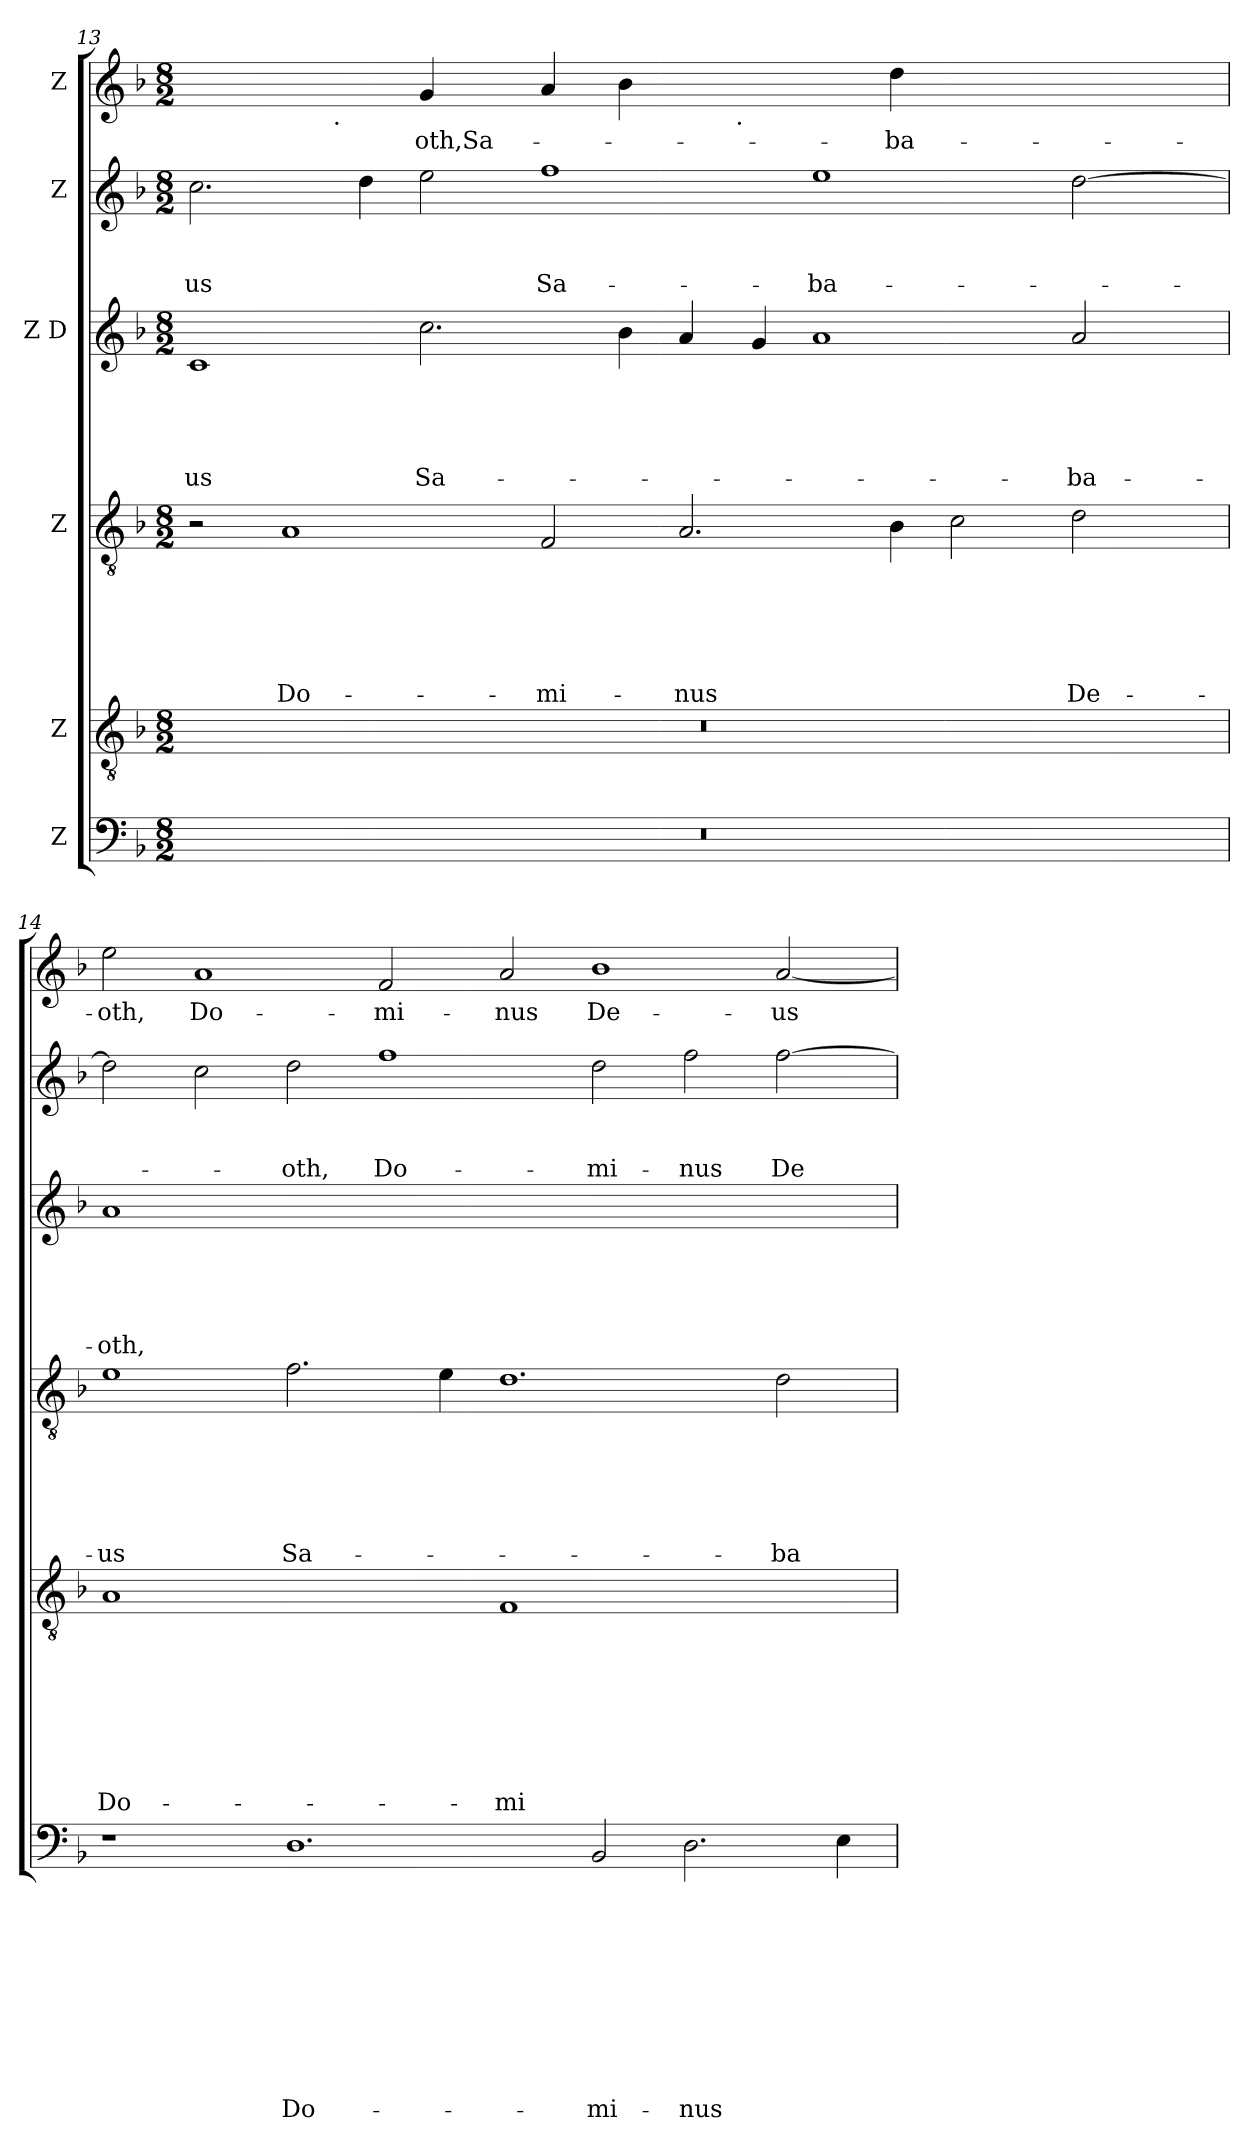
**kern	**text	**text	**text	**text	**text	**text	**text	**text	**text	**text	**kern	**text	**text	**text	**text	**text	**text	**text	**text	**kern	**text	**text	**text	**text	**text	**text	**kern	**text	**text	**text	**text	**text	**kern	**text	**text	**text	**kern	**text
*part6	*part6	*part6	*part6	*part6	*part6	*part6	*part6	*part6	*part6	*part6	*part5	*part5	*part5	*part5	*part5	*part5	*part5	*part5	*part5	*part4	*part4	*part4	*part4	*part4	*part4	*part4	*part3	*part3	*part3	*part3	*part3	*part3	*part2	*part2	*part2	*part2	*part1	*part1
*staff6	*staff6	*staff6	*staff6	*staff6	*staff6	*staff6	*staff6	*staff6	*staff6	*staff6	*staff5	*staff5	*staff5	*staff5	*staff5	*staff5	*staff5	*staff5	*staff5	*staff4	*staff4	*staff4	*staff4	*staff4	*staff4	*staff4	*staff3	*staff3	*staff3	*staff3	*staff3	*staff3	*staff2	*staff2	*staff2	*staff2	*staff1	*staff1
*I"Z	*	*	*	*	*	*	*	*	*	*	*I"Z	*	*	*	*	*	*	*	*	*I"Z	*	*	*	*	*	*	*I"Z D	*	*	*	*	*	*I"Z	*	*	*	*I"Z	*
*clefF4	*	*	*	*	*	*	*	*	*	*	*clefGv2	*	*	*	*	*	*	*	*	*clefGv2	*	*	*	*	*	*	*clefG2	*	*	*	*	*	*clefG2	*	*	*	*clefG2	*
*k[b-]	*	*	*	*	*	*	*	*	*	*	*k[b-]	*	*	*	*	*	*	*	*	*k[b-]	*	*	*	*	*	*	*k[b-]	*	*	*	*	*	*k[b-]	*	*	*	*k[b-]	*
*F:	*	*	*	*	*	*	*	*	*	*	*F:	*	*	*	*	*	*	*	*	*F:	*	*	*	*	*	*	*F:	*	*	*	*	*	*F:	*	*	*	*F:	*
*M8/2	*	*	*	*	*	*	*	*	*	*	*M8/2	*	*	*	*	*	*	*	*	*M8/2	*	*	*	*	*	*	*M8/2	*	*	*	*	*	*M8/2	*	*	*	*M8/2	*
=13	=13	=13	=13	=13	=13	=13	=13	=13	=13	=13	=13	=13	=13	=13	=13	=13	=13	=13	=13	=13	=13	=13	=13	=13	=13	=13	=13	=13	=13	=13	=13	=13	=13	=13	=13	=13	=13	=13
!	!	!	!	!	!	!	!	!	!	!	!	!	!	!	!	!	!	!	!	!	!	!	!	!	!	!	!	!	!	!	!	!LO:LY:b	!	!	!	!LO:LY:b	!	!
*	*	*	*	*	*	*	*	*	*	*	*	*	*	*	*	*	*	*	*	*	*	*	*	*	*	*	*	*	*	*	*	*	*	*	*	*	*^	*
*	*	*	*	*	*	*	*	*	*	*	*	*	*	*	*	*	*	*	*	*	*	*	*	*	*	*	*	*	*	*	*	*	*	*	*	*	*	*^	*
00r	.	.	.	.	.	.	.	.	.	.	00r	.	.	.	.	.	.	.	.	2r	.	.	.	.	.	.	1c	.	.	.	.	-us	2.cc\	.	.	-us	1ryy	2ryy	1ryy	.
!	!	!	!	!	!	!	!	!	!	!	!	!	!	!	!	!	!	!	!	!	!	!	!	!	!	!LO:LY:b	!	!	!	!	!	!	!	!	!	!	!	!	!	!
.	.	.	.	.	.	.	.	.	.	.	.	.	.	.	.	.	.	.	.	1A	.	.	.	.	.	Do-	.	.	.	.	.	.	.	.	.	.	.	8.ryy	.	.
!	!	!	!	!	!	!	!	!	!	!	!	!	!	!	!	!	!	!	!	!	!	!	!	!	!	!	!	!	!	!	!	!	!	!	!	!	!	!LO:TX:b:t=.	!	!
.	.	.	.	.	.	.	.	.	.	.	.	.	.	.	.	.	.	.	.	.	.	.	.	.	.	.	.	.	.	.	.	.	.	.	.	.	.	1ryy	.	.
.	.	.	.	.	.	.	.	.	.	.	.	.	.	.	.	.	.	.	.	.	.	.	.	.	.	.	.	.	.	.	.	.	4dd\	.	.	.	.	.	.	.
!	!	!	!	!	!	!	!	!	!	!	!	!	!	!	!	!	!	!	!	!	!	!	!	!	!	!	!	!	!	!	!	!LO:LY:b	!	!	!	!	!	!	!	!LO:LY:b:rj
.	.	.	.	.	.	.	.	.	.	.	.	.	.	.	.	.	.	.	.	.	.	.	.	.	.	.	2.cc\	.	.	.	.	Sa-	2ee\	.	.	.	4g/	.	1ryy	-oth,Sa-
.	.	.	.	.	.	.	.	.	.	.	.	.	.	.	.	.	.	.	.	.	.	.	.	.	.	.	.	.	.	.	.	.	.	.	.	.	4ryy	.	.	.
!	!	!	!	!	!	!	!	!	!	!	!	!	!	!	!	!	!	!	!	!	!	!	!	!	!	!LO:LY:b	!	!	!	!	!	!	!	!	!	!LO:LY:b	!	!	!	!
.	.	.	.	.	.	.	.	.	.	.	.	.	.	.	.	.	.	.	.	2F/	.	.	.	.	.	-mi-	.	.	.	.	.	.	1ff	.	.	Sa-	4a/	.	.	.
.	.	.	.	.	.	.	.	.	.	.	.	.	.	.	.	.	.	.	.	.	.	.	.	.	.	.	.	.	.	.	.	.	.	.	.	.	.	1ryy	.	.
.	.	.	.	.	.	.	.	.	.	.	.	.	.	.	.	.	.	.	.	.	.	.	.	.	.	.	4b-\	.	.	.	.	.	.	.	.	.	4b-\	.	.	.
!	!	!	!	!	!	!	!	!	!	!	!	!	!	!	!	!	!	!	!	!	!	!	!	!	!	!LO:LY:b	!	!	!	!	!	!	!	!	!	!	!	!	!	!
.	.	.	.	.	.	.	.	.	.	.	.	.	.	.	.	.	.	.	.	2.A/	.	.	.	.	.	-nus	4a/	.	.	.	.	.	.	.	.	.	2.ryy	.	8..ryy	.
!	!	!	!	!	!	!	!	!	!	!	!	!	!	!	!	!	!	!	!	!	!	!	!	!	!	!	!	!	!	!	!	!	!	!	!	!	!	!	!LO:TX:b:t=.	!
.	.	.	.	.	.	.	.	.	.	.	.	.	.	.	.	.	.	.	.	.	.	.	.	.	.	.	.	.	.	.	.	.	.	.	.	.	.	.	1ryy	.
.	.	.	.	.	.	.	.	.	.	.	.	.	.	.	.	.	.	.	.	.	.	.	.	.	.	.	4g/	.	.	.	.	.	.	.	.	.	.	.	.	.
!	!	!	!	!	!	!	!	!	!	!	!	!	!	!	!	!	!	!	!	!	!	!	!	!	!	!	!	!	!	!	!	!	!	!	!	!LO:LY:b	!	!	!	!
.	.	.	.	.	.	.	.	.	.	.	.	.	.	.	.	.	.	.	.	.	.	.	.	.	.	.	1a	.	.	.	.	.	1ee	.	.	-ba-	.	.	.	.
.	.	.	.	.	.	.	.	.	.	.	.	.	.	.	.	.	.	.	.	.	.	.	.	.	.	.	.	.	.	.	.	.	.	.	.	.	.	1ryy	.	.
!	!	!	!	!	!	!	!	!	!	!	!	!	!	!	!	!	!	!	!	!	!	!	!	!	!	!	!	!	!	!	!	!	!	!	!	!	!	!	!	!LO:LY:b
.	.	.	.	.	.	.	.	.	.	.	.	.	.	.	.	.	.	.	.	4B-\	.	.	.	.	.	.	.	.	.	.	.	.	.	.	.	.	4dd\	.	.	-ba-
.	.	.	.	.	.	.	.	.	.	.	.	.	.	.	.	.	.	.	.	2c\	.	.	.	.	.	.	.	.	.	.	.	.	.	.	.	.	1ryy	.	.	.
.	.	.	.	.	.	.	.	.	.	.	.	.	.	.	.	.	.	.	.	.	.	.	.	.	.	.	.	.	.	.	.	.	.	.	.	.	.	.	2ryy	.
!	!	!	!	!	!	!	!	!	!	!	!	!	!	!	!	!	!	!	!	!	!	!	!	!	!	!LO:LY:b	!	!	!	!	!	!LO:LY:b	!	!	!	!	!	!	!	!
.	.	.	.	.	.	.	.	.	.	.	.	.	.	.	.	.	.	.	.	2d\	.	.	.	.	.	De-	2a/	.	.	.	.	-ba-	[>2dd\	.	.	.	.	.	.	.
.	.	.	.	.	.	.	.	.	.	.	.	.	.	.	.	.	.	.	.	.	.	.	.	.	.	.	.	.	.	.	.	.	.	.	.	.	.	4ryy	.	.
.	.	.	.	.	.	.	.	.	.	.	.	.	.	.	.	.	.	.	.	.	.	.	.	.	.	.	.	.	.	.	.	.	.	.	.	.	.	.	4ryy	.
.	.	.	.	.	.	.	.	.	.	.	.	.	.	.	.	.	.	.	.	.	.	.	.	.	.	.	.	.	.	.	.	.	.	.	.	.	.	16ryy	.	.
.	.	.	.	.	.	.	.	.	.	.	.	.	.	.	.	.	.	.	.	.	.	.	.	.	.	.	.	.	.	.	.	.	.	.	.	.	.	.	32ryy	.
!!LO:PB:g=z
=14	=14	=14	=14	=14	=14	=14	=14	=14	=14	=14	=14	=14	=14	=14	=14	=14	=14	=14	=14	=14	=14	=14	=14	=14	=14	=14	=14	=14	=14	=14	=14	=14	=14	=14	=14	=14	=14	=14	=14	=14
!	!	!	!	!	!	!	!	!	!	!	!	!	!	!	!	!	!	!	!LO:LY:b	!	!	!	!	!	!	!LO:LY:b	!	!	!	!	!	!LO:LY:b	!	!	!	!	!	!	!	!LO:LY:b
*	*	*	*	*	*	*	*	*	*	*	*	*	*	*	*	*	*	*	*	*	*	*	*	*	*	*	*	*	*	*	*	*	*	*	*	*	*v	*v	*v	*
1r	.	.	.	.	.	.	.	.	.	.	1A	.	.	.	.	.	.	.	Do-	1e	.	.	.	.	.	-us	1a	.	.	.	.	-oth,	2dd\]	.	.	.	2ee\	-oth,
!	!	!	!	!	!	!	!	!	!	!	!	!	!	!	!	!	!	!	!	!	!	!	!	!	!	!	!	!	!	!	!	!	!	!	!	!	!	!LO:LY:b
.	.	.	.	.	.	.	.	.	.	.	.	.	.	.	.	.	.	.	.	.	.	.	.	.	.	.	.	.	.	.	.	.	2cc\	.	.	.	1a	Do-
!	!	!	!	!	!	!	!	!	!	!LO:LY:b	!	!	!	!	!	!	!	!	!	!	!	!	!	!	!	!LO:LY:b	!	!	!	!	!	!	!	!	!	!LO:LY:b	!	!
1.D	.	.	.	.	.	.	.	.	.	Do-	1ryy	.	.	.	.	.	.	.	.	2.f\	.	.	.	.	.	Sa-	0.ryy	.	.	.	.	.	2dd\	.	.	-oth,	.	.
!	!	!	!	!	!	!	!	!	!	!	!	!	!	!	!	!	!	!	!	!	!	!	!	!	!	!	!	!	!	!	!	!	!	!	!	!LO:LY:b	!	!LO:LY:b
.	.	.	.	.	.	.	.	.	.	.	.	.	.	.	.	.	.	.	.	.	.	.	.	.	.	.	.	.	.	.	.	.	1ff	.	.	Do-	2f/	-mi-
.	.	.	.	.	.	.	.	.	.	.	.	.	.	.	.	.	.	.	.	4e\	.	.	.	.	.	.	.	.	.	.	.	.	.	.	.	.	.	.
!	!	!	!	!	!	!	!	!	!	!	!	!	!	!	!	!	!	!	!LO:LY:b	!	!	!	!	!	!	!	!	!	!	!	!	!	!	!	!	!	!	!LO:LY:b
.	.	.	.	.	.	.	.	.	.	.	1F	.	.	.	.	.	.	.	-mi-	1.d	.	.	.	.	.	.	.	.	.	.	.	.	.	.	.	.	2a/	-nus
!	!	!	!	!	!	!	!	!	!	!LO:LY:b	!	!	!	!	!	!	!	!	!	!	!	!	!	!	!	!	!	!	!	!	!	!	!	!	!	!LO:LY:b	!	!LO:LY:b
2BB-/	.	.	.	.	.	.	.	.	.	-mi-	.	.	.	.	.	.	.	.	.	.	.	.	.	.	.	.	.	.	.	.	.	.	2dd\	.	.	-mi-	1b-	De-
!	!	!	!	!	!	!	!	!	!	!LO:LY:b	!	!	!	!	!	!	!	!	!	!	!	!	!	!	!	!	!	!	!	!	!	!	!	!	!	!LO:LY:b	!	!
2.D\	.	.	.	.	.	.	.	.	.	-nus	1ryy	.	.	.	.	.	.	.	.	.	.	.	.	.	.	.	.	.	.	.	.	.	2ff\	.	.	-nus	.	.
!	!	!	!	!	!	!	!	!	!	!	!	!	!	!	!	!	!	!	!	!	!	!	!	!	!	!LO:LY:b	!	!	!	!	!	!	!	!	!	!LO:LY:b	!	!LO:LY:b
.	.	.	.	.	.	.	.	.	.	.	.	.	.	.	.	.	.	.	.	2d\	.	.	.	.	.	-ba-	.	.	.	.	.	.	[>2ff\	.	.	De-	[<2a/	-us
4E\	.	.	.	.	.	.	.	.	.	.	.	.	.	.	.	.	.	.	.	.	.	.	.	.	.	.	.	.	.	.	.	.	.	.	.	.	.	.
=	=	=	=	=	=	=	=	=	=	=	=	=	=	=	=	=	=	=	=	=	=	=	=	=	=	=	=	=	=	=	=	=	=	=	=	=	=	=
*-	*-	*-	*-	*-	*-	*-	*-	*-	*-	*-	*-	*-	*-	*-	*-	*-	*-	*-	*-	*-	*-	*-	*-	*-	*-	*-	*-	*-	*-	*-	*-	*-	*-	*-	*-	*-	*-	*-
